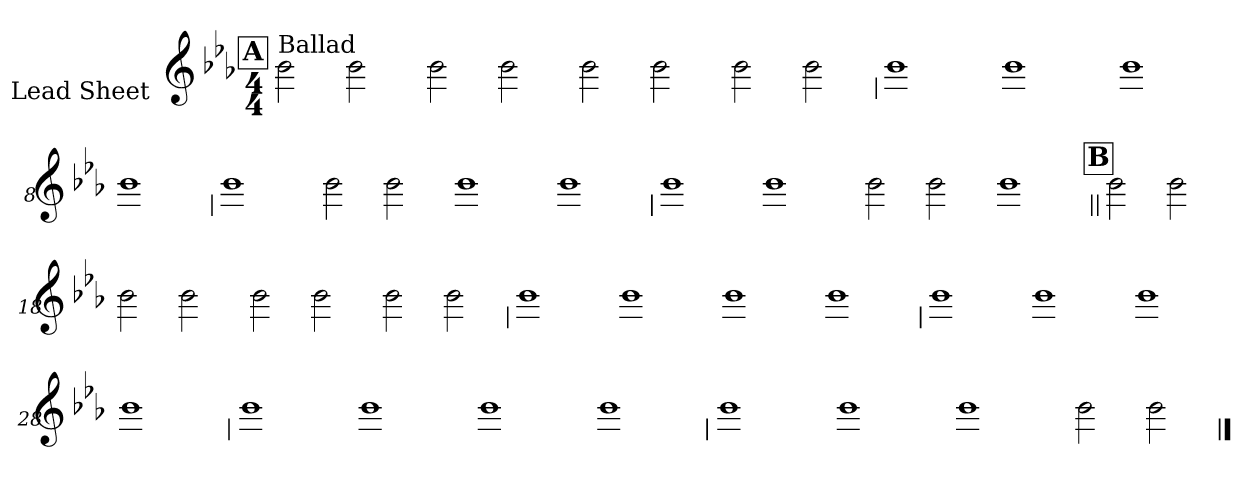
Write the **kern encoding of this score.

**kern
*part1
*staff1
*I"Lead Sheet
*stria0
*clefG2
*k[b-e-a-]
*E-:
*M4/4
!!LO:REH:place=s1:a:t=A
=1||
!LO:TX:a:t=Ballad
2b-
2b-
=2-
2b-
2b-
=3-
2b-
2b-
=4-
2b-
2b-
!!LO:LB:g=z
=5
1b-
=6-
1b-
=7-
1b-
=8-
1b-
!!LO:LB:g=z
=9
1b-
=10-
2b-
2b-
=11-
1b-
=12-
1b-
!!LO:LB:g=z
=13
1b-
=14-
1b-
=15-
2b-
2b-
=16-
1b-
!!LO:LB:g=z
!!LO:REH:place=s1:a:t=B
=17||
2b-
2b-
=18-
2b-
2b-
=19-
2b-
2b-
=20-
2b-
2b-
!!LO:LB:g=z
=21
1b-
=22-
1b-
=23-
1b-
=24-
1b-
!!LO:LB:g=z
=25
1b-
=26-
1b-
=27-
1b-
=28-
1b-
!!LO:LB:g=z
=29
1b-
=30-
1b-
=31-
1b-
=32-
1b-
!!LO:LB:g=z
=33
1b-
=34-
1b-
=35-
1b-
=36-
2b-
2b-
==
*-
